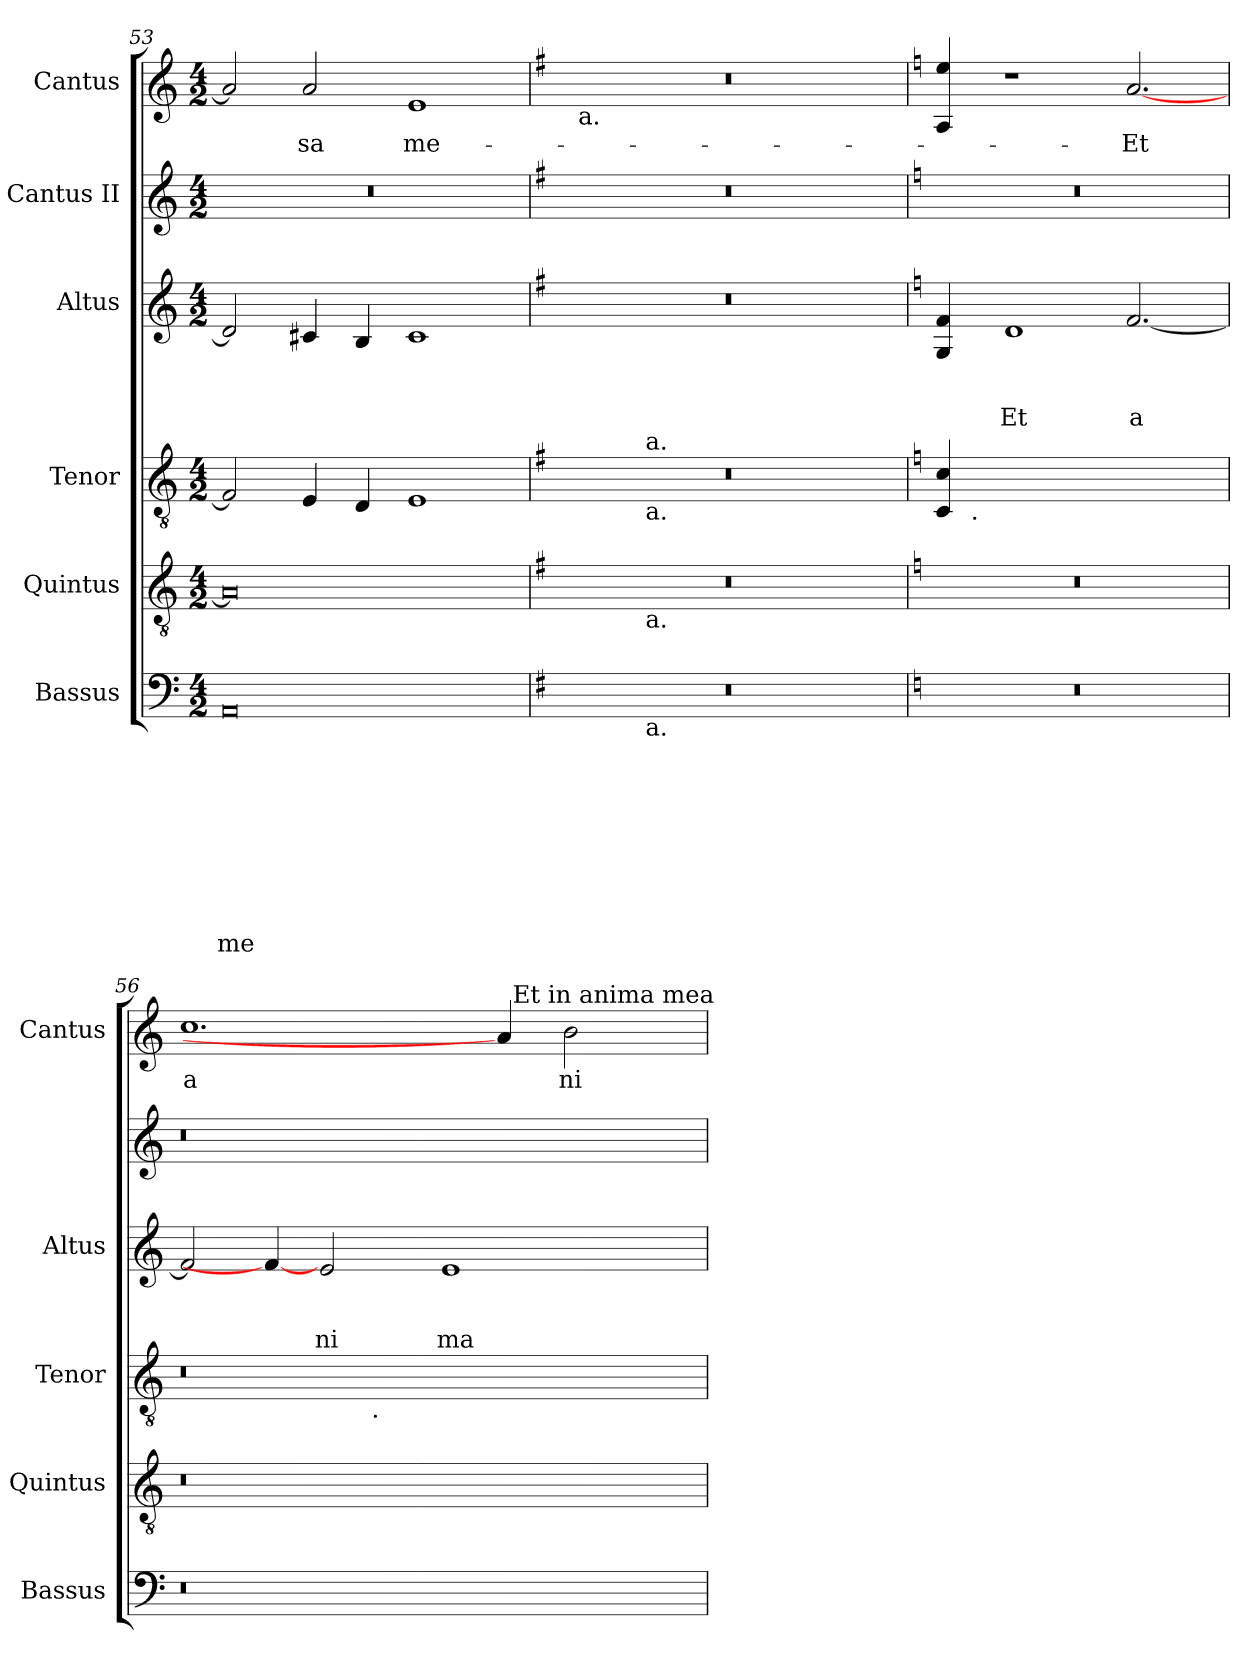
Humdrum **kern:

**kern	**text	**text	**text	**text	**text	**text	**text	**text	**text	**kern	**kern	**text	**kern	**text	**text	**text	**kern	**kern	**text
*part6	*part6	*part6	*part6	*part6	*part6	*part6	*part6	*part6	*part6	*part5	*part4	*part4	*part3	*part3	*part3	*part3	*part2	*part1	*part1
*staff6	*staff6	*staff6	*staff6	*staff6	*staff6	*staff6	*staff6	*staff6	*staff6	*staff5	*staff4	*staff4	*staff3	*staff3	*staff3	*staff3	*staff2	*staff1	*staff1
*I"Bassus	*	*	*	*	*	*	*	*	*	*I"Quintus	*I"Tenor	*	*I"Altus	*	*	*	*I"Cantus II	*I"Cantus	*
*I'Bassus	*	*	*	*	*	*	*	*	*	*I'Quintus	*I'Tenor	*	*I'Altus	*	*	*	*	*I'Cantus	*
*clefF4	*	*	*	*	*	*	*	*	*	*clefGv2	*clefGv2	*	*clefG2	*	*	*	*clefG2	*clefG2	*
*k[]	*	*	*	*	*	*	*	*	*	*k[]	*k[]	*	*k[]	*	*	*	*k[]	*k[]	*
*C:	*	*	*	*	*	*	*	*	*	*C:	*C:	*	*C:	*	*	*	*C:	*C:	*
*M4/2	*	*	*	*	*	*	*	*	*	*M4/2	*M4/2	*	*M4/2	*	*	*	*M4/2	*M4/2	*
=53	=53	=53	=53	=53	=53	=53	=53	=53	=53	=53	=53	=53	=53	=53	=53	=53	=53	=53	=53
!	!	!	!	!	!	!	!	!	!LO:LY:b	!	!	!	!	!	!	!	!	!	!
0AA	.	.	.	.	.	.	.	.	me	0A]	2F/]	.	2d/]	.	.	.	0r	2a/]	.
!	!	!	!	!	!	!	!	!	!	!	!	!	!	!	!	!	!	!	!LO:LY:b
.	.	.	.	.	.	.	.	.	.	.	4E/	.	4c#X/	.	.	.	.	2a/	-sa
.	.	.	.	.	.	.	.	.	.	.	4D/	.	4B/	.	.	.	.	.	.
!	!	!	!	!	!	!	!	!	!	!	!	!	!	!	!	!	!	!	!LO:LY:b
.	.	.	.	.	.	.	.	.	.	.	1E	.	1c#	.	.	.	.	1e	me-
=54	=54	=54	=54	=54	=54	=54	=54	=54	=54	=54	=54	=54	=54	=54	=54	=54	=54	=54	=54
*k[f#]	*	*	*	*	*	*	*	*	*	*k[f#]	*k[f#]	*	*k[f#]	*	*	*	*k[f#]	*k[f#]	*
*G:	*	*	*	*	*	*	*	*	*	*G:	*G:	*	*G:	*	*	*	*G:	*G:	*
*^	*	*	*	*	*	*	*	*	*	*^	*^	*	*	*	*	*	*	*^	*
0r	4..ryy	.	.	.	.	.	.	.	.	.	0r	4..ryy	0r	4..ryy	.	0r	.	.	.	0r	0r	16ryy	.
!	!	!	!	!	!	!	!	!	!	!	!	!	!	!	!	!	!	!	!	!	!	!LO:TX:b:t=a.	!
.	.	.	.	.	.	.	.	.	.	.	.	.	.	.	.	.	.	.	.	.	.	1ryy	.
!	!	!	!	!	!	!	!	!	!	!	!	!	!	!LO:TX:b:t=a.	!	!	!	!	!	!	!	!	!
!	!	!	!	!	!	!	!	!	!	!	!	!	!	!LO:TX:a:t=a.	!	!	!	!	!	!	!	!	!
!	!	!	!	!	!	!	!	!	!	!	!	!LO:TX:b:t=a.	!	!	!	!	!	!	!	!	!	!	!
!	!LO:TX:b:t=a.	!	!	!	!	!	!	!	!	!	!	!	!	!	!	!	!	!	!	!	!	!	!
.	1ryy	.	.	.	.	.	.	.	.	.	.	1ryy	.	1ryy	.	.	.	.	.	.	.	.	.
.	.	.	.	.	.	.	.	.	.	.	.	.	.	.	.	.	.	.	.	.	.	2...ryy	.
.	2ryy	.	.	.	.	.	.	.	.	.	.	2ryy	.	2ryy	.	.	.	.	.	.	.	.	.
.	16ryy	.	.	.	.	.	.	.	.	.	.	16ryy	.	16ryy	.	.	.	.	.	.	.	.	.
*v	*v	*	*	*	*	*	*	*	*	*	*	*	*	*	*	*	*	*	*	*	*v	*v	*
*	*	*	*	*	*	*	*	*	*	*v	*v	*	*	*	*	*	*	*	*	*	*
!!LO:LB:g=z
=55!	=55!	=55!	=55!	=55!	=55!	=55!	=55!	=55!	=55!	=55!	=55!	=55!	=55!	=55!	=55!	=55!	=55!	=55!	=55!	=55!
*k[]	*	*	*	*	*	*	*	*	*	*k[]	*k[]	*	*	*k[]	*	*	*	*k[]	*k[]	*
*C:	*	*	*	*	*	*	*	*	*	*C:	*C:	*	*	*C:	*	*	*	*C:	*C:	*
*^	*	*	*	*	*	*	*	*	*	*^	*	*	*	*	*	*	*	*	*^	*
!	!	!	!	!	!	!	!	!	!	!	!	!	!	!	!	!	!	!	!	!	!LO:TX:a:t=Psalm 6&colon;3	!	!
*v	*v	*	*	*	*	*	*	*	*	*	*	*	*	*	*	*	*	*	*	*	*v	*v	*
*	*	*	*	*	*	*	*	*	*	*v	*v	*	*	*	*	*	*	*	*	*	*
0r	.	.	.	.	.	.	.	.	.	0r	4C/ 4c/	8ryy	.	4G/ 4f/	.	.	.	0r	4A/ 4ee/	.
!	!	!	!	!	!	!	!	!	!	!	!	!LO:TX:b:t=.	!	!	!	!	!	!	!	!
.	.	.	.	.	.	.	.	.	.	.	.	1...ryy	.	.	.	.	.	.	.	.
!	!	!	!	!	!	!	!	!	!	!	!	!	!	!	!	!	!LO:LY:b	!	!	!
.	.	.	.	.	.	.	.	.	.	.	1..ryy	.	.	1d	.	.	Et	.	1r	.
!	!	!	!	!	!	!	!	!	!	!	!	!	!	!	!	!	!LO:LY:b:rj	!	!	!LO:LY:b
.	.	.	.	.	.	.	.	.	.	.	.	.	.	[<2.f	.	.	a	.	[2.a	-Et
=56	=56	=56	=56	=56	=56	=56	=56	=56	=56	=56	=56	=56	=56	=56	=56	=56	=56	=56	=56	=56
!	!	!	!	!	!	!	!	!	!	!	!	!	!	!	!	!	!	!	!	!LO:LY:b
*	*	*	*	*	*	*	*	*	*	*	*	*	*	*	*	*	*	*	*^	*
0r	.	.	.	.	.	.	.	.	.	0r	0r	2ryy	.	2f/]	.	.	.	0r	1.cc	1ryy	a
.	.	.	.	.	.	.	.	.	.	.	.	4...ryy	.	4f_	.	.	.	.	.	.	.
!	!	!	!	!	!	!	!	!	!	!	!	!	!	!	!	!	!LO:LY:b	!	!	!	!
.	.	.	.	.	.	.	.	.	.	.	.	.	.	2e/	.	.	ni	.	.	.	.
!	!	!	!	!	!	!	!	!	!	!	!	!LO:TX:b:t=.	!	!	!	!	!	!	!	!	!
.	.	.	.	.	.	.	.	.	.	.	.	1ryy	.	.	.	.	.	.	.	.	.
.	.	.	.	.	.	.	.	.	.	.	.	.	.	.	.	.	.	.	.	2ryy	.
!	!	!	!	!	!	!	!	!	!	!	!	!	!	!	!	!	!LO:LY:b	!	!	!	!
.	.	.	.	.	.	.	.	.	.	.	.	.	.	1e	.	.	ma	.	.	.	.
.	.	.	.	.	.	.	.	.	.	.	.	.	.	.	.	.	.	.	4a]	32ryy	.
!	!	!	!	!	!	!	!	!	!	!	!	!	!	!	!	!	!	!	!	!LO:TX:a:t=Et in anima mea	!
.	.	.	.	.	.	.	.	.	.	.	.	.	.	.	.	.	.	.	.	2ryy	.
!	!	!	!	!	!	!	!	!	!	!	!	!	!	!	!	!	!	!	!	!	!LO:LY:b
.	.	.	.	.	.	.	.	.	.	.	.	.	.	.	.	.	.	.	2b\	.	ni
.	.	.	.	.	.	.	.	.	.	.	.	4ryy	.	.	.	.	.	.	.	.	.
4ryy	.	.	.	.	.	.	.	.	.	4ryy	4ryy	.	.	.	.	.	.	4ryy	.	.	.
.	.	.	.	.	.	.	.	.	.	.	.	.	.	.	.	.	.	.	.	8..ryy	.
.	.	.	.	.	.	.	.	.	.	.	.	32ryy	.	.	.	.	.	.	.	.	.
*	*	*	*	*	*	*	*	*	*	*	*v	*v	*	*	*	*	*	*	*v	*v	*
=	=	=	=	=	=	=	=	=	=	=	=	=	=	=	=	=	=	=	=
*-	*-	*-	*-	*-	*-	*-	*-	*-	*-	*-	*-	*-	*-	*-	*-	*-	*-	*-	*-
